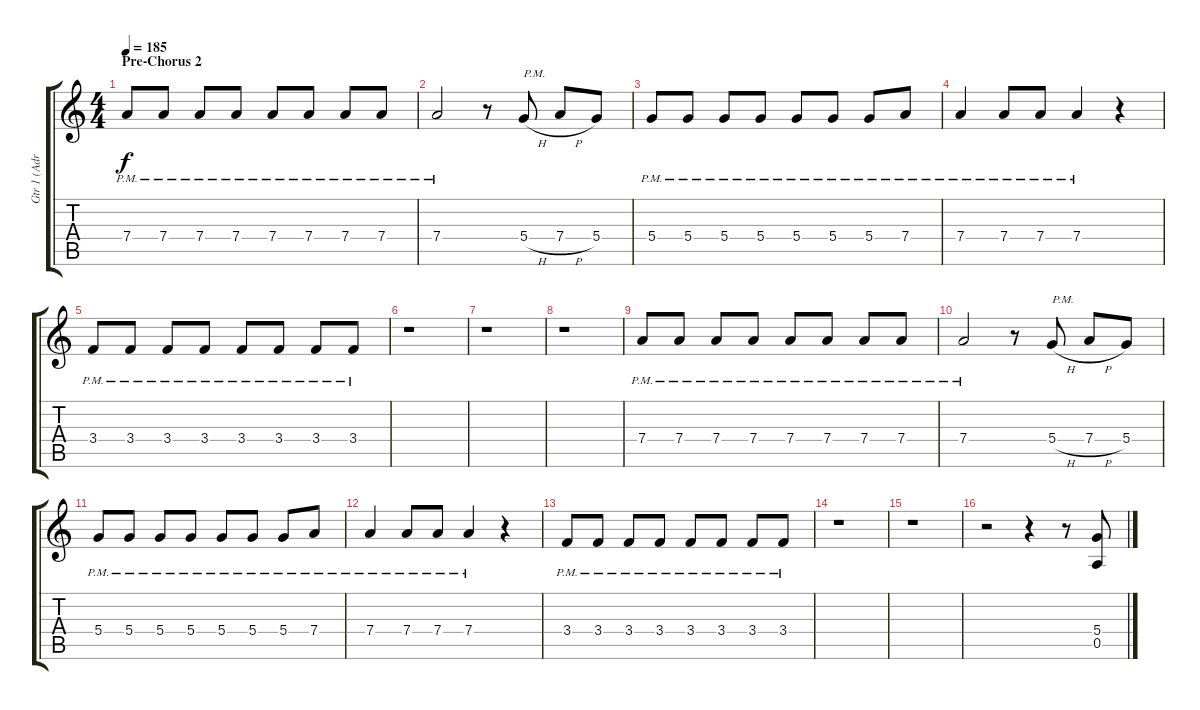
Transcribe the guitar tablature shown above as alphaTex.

\track ("Gtr 1 (Adrian Smith" "Gtr 1 (Adr") {instrument distortionguitar}
\staff {score tabs}
\tuning (E4 B3 G3 D3 A2 E2) {hide}
\ts (4 4)
\section ("" "Pre-Chorus 2")
\tempo 185
\clef g2
\ks c
7.4{pm}.8{dy f} 7.4{pm}.8 7.4{pm}.8 7.4{pm}.8 7.4{pm}.8 7.4{pm}.8 7.4{pm}.8 7.4{pm}.8 |
7.4{pm}.2 r.8 5.4{h}.8{txt "P.M."} 7.4{h}.8 5.4.8 |
5.4{pm}.8 5.4{pm}.8 5.4{pm}.8 5.4{pm}.8 5.4{pm}.8 5.4{pm}.8 5.4{pm}.8 7.4{pm}.8 |
7.4{pm}.4 7.4{pm}.8 7.4{pm}.8 7.4{pm}.4 r.4 |
3.4{pm}.8 3.4{pm}.8 3.4{pm}.8 3.4{pm}.8 3.4{pm}.8 3.4{pm}.8 3.4{pm}.8 3.4{pm}.8 |
r.1 |
r.1 |
r.1 |
7.4{pm}.8 7.4{pm}.8 7.4{pm}.8 7.4{pm}.8 7.4{pm}.8 7.4{pm}.8 7.4{pm}.8 7.4{pm}.8 |
7.4{pm}.2 r.8 5.4{h}.8{txt "P.M."} 7.4{h}.8 5.4.8 |
5.4{pm}.8 5.4{pm}.8 5.4{pm}.8 5.4{pm}.8 5.4{pm}.8 5.4{pm}.8 5.4{pm}.8 7.4{pm}.8 |
7.4{pm}.4 7.4{pm}.8 7.4{pm}.8 7.4{pm}.4 r.4 |
3.4{pm}.8 3.4{pm}.8 3.4{pm}.8 3.4{pm}.8 3.4{pm}.8 3.4{pm}.8 3.4{pm}.8 3.4{pm}.8 |
r.1 |
r.1 |
r.2 r.4 r.8 (5.4 0.5).8
